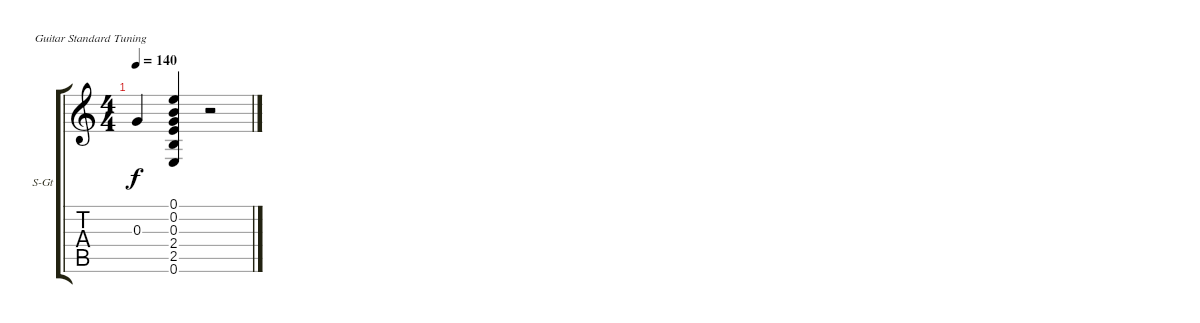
\bracketExtendMode groupsimilarinstruments
\firstSystemTrackNameOrientation horizontal
\otherSystemsTrackNameOrientation horizontal
\track ("Track 1" "S-Gt") {instrument acousticguitarsteel}
\staff {score tabs}
\tuning (E4 B3 G3 D3 A2 E2)
\ts (4 4)
\tempo 140
\clef g2
\ks c
0.3.4{dy f} (0.1 0.2 0.3 2.4 2.5 0.6).4 r.2
